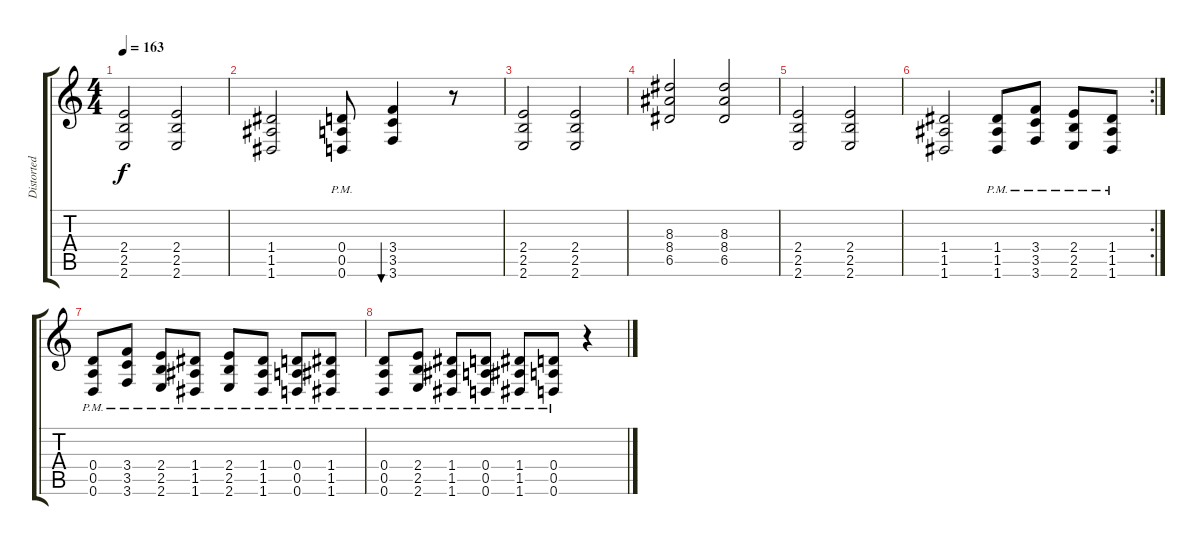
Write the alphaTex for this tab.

\track ("Distorted Guitar 2" "Distorted ") {instrument distortionguitar}
\staff {score tabs}
\tuning (E4 B3 G3 D3 A2 D2) {hide}
\ts (4 4)
\tempo 163
\clef g2
\ks c
(2.4 2.5 2.6).2{dy f} (2.4 2.5 2.6).2 |
(1.4 1.5 1.6).2 (0.4{pm} 0.5 0.6).8 (3.4 3.5 3.6).4{bu 60} r.8 |
(2.4 2.5 2.6).2 (2.4 2.5 2.6).2 |
(8.3 8.4 6.5).2 (8.3 8.4 6.5).2 |
(2.4 2.5 2.6).2 (2.4 2.5 2.6).2 |
\rc 2
(1.4 1.5 1.6).2 (1.4{pm} 1.5 1.6).8 (3.4 3.5{pm} 3.6).8 (2.4 2.5{pm} 2.6).8 (1.4 1.5 1.6{pm}).8 |
(0.4{pm} 0.5 0.6).8 (3.4{pm} 3.5{pm} 3.6{pm}).8 (2.4{pm} 2.5{pm} 2.6{pm}).8 (1.4{pm} 1.5{pm} 1.6{pm}).8 (2.4{pm} 2.5{pm} 2.6{pm}).8 (1.4{pm} 1.5{pm} 1.6{pm}).8 (0.4 0.5 0.6{pm}).8 (1.4{pm} 1.5 1.6).8 |
(0.4{pm} 0.5 0.6).8 (2.4{pm} 2.5{pm} 2.6{pm}).8 (1.4{pm} 1.5{pm} 1.6{pm}).8 (0.4{pm} 0.5{pm} 0.6{pm}).8 (1.4{pm} 1.5 1.6{pm}).8 (0.4{pm} 0.5 0.6).8 r.4
